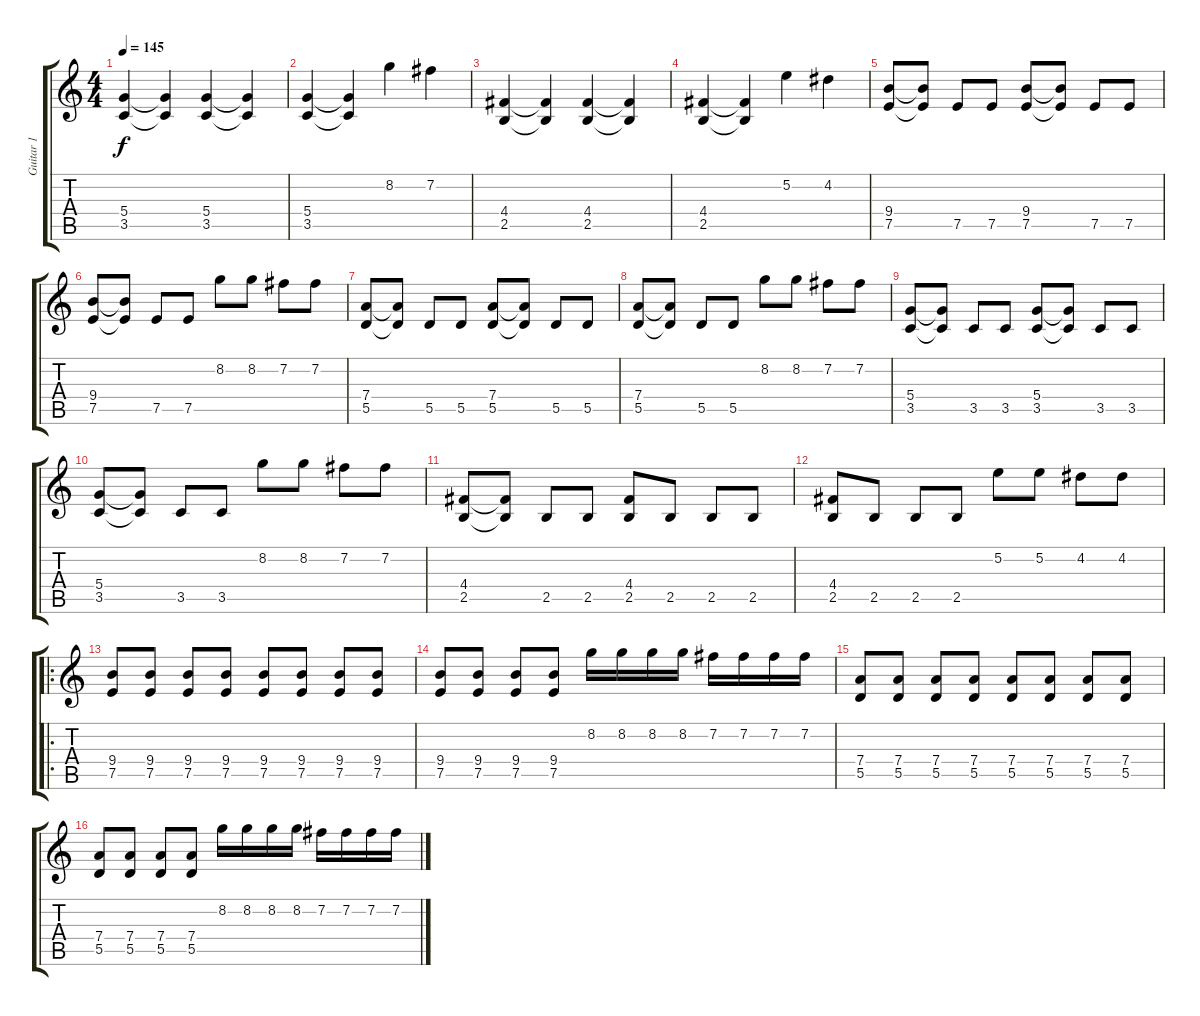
\track ("Guitar 1" "Guitar 1") {instrument distortionguitar}
\staff {score tabs}
\tuning (E4 B3 G3 D3 A2 D2) {hide}
\ts (4 4)
\tempo 145
\clef g2
\ks c
(5.4 3.5).4{dy f} (5.4{t} 3.5{t}).4 (5.4 3.5).4 (5.4{t} 3.5{t}).4 |
(5.4 3.5).4 (5.4{t} 3.5{t}).4 8.2.4 7.2.4 |
(4.4 2.5).4 (4.4{t} 2.5{t}).4 (4.4 2.5).4 (4.4{t} 2.5{t}).4 |
(4.4 2.5).4 (4.4{t} 2.5{t}).4 5.2.4 4.2.4 |
(9.4 7.5).8 (9.4{t} 7.5{t}).8 7.5.8 7.5.8 (9.4 7.5).8 (9.4{t} 7.5{t}).8 7.5.8 7.5.8 |
(9.4 7.5).8 (9.4{t} 7.5{t}).8 7.5.8 7.5.8 8.2.8 8.2.8 7.2.8 7.2.8 |
(7.4 5.5).8 (7.4{t} 5.5{t}).8 5.5.8 5.5.8 (7.4 5.5).8 (7.4{t} 5.5{t}).8 5.5.8 5.5.8 |
(7.4 5.5).8 (7.4{t} 5.5{t}).8 5.5.8 5.5.8 8.2.8 8.2.8 7.2.8 7.2.8 |
(5.4 3.5).8 (5.4{t} 3.5{t}).8 3.5.8 3.5.8 (5.4 3.5).8 (5.4{t} 3.5{t}).8 3.5.8 3.5.8 |
(5.4 3.5).8 (5.4{t} 3.5{t}).8 3.5.8 3.5.8 8.2.8 8.2.8 7.2.8 7.2.8 |
(4.4 2.5).8 (4.4{t} 2.5{t}).8 2.5.8 2.5.8 (4.4 2.5).8 2.5.8 2.5.8 2.5.8 |
(4.4 2.5).8 2.5.8 2.5.8 2.5.8 5.2.8 5.2.8 4.2.8 4.2.8 |
\ro
(9.4 7.5).8 (9.4 7.5).8 (9.4 7.5).8 (9.4 7.5).8 (9.4 7.5).8 (9.4 7.5).8 (9.4 7.5).8 (9.4 7.5).8 |
(9.4 7.5).8 (9.4 7.5).8 (9.4 7.5).8 (9.4 7.5).8 8.2.16 8.2.16 8.2.16 8.2.16 7.2.16 7.2.16 7.2.16 7.2.16 |
(7.4 5.5).8 (7.4 5.5).8 (7.4 5.5).8 (7.4 5.5).8 (7.4 5.5).8 (7.4 5.5).8 (7.4 5.5).8 (7.4 5.5).8 |
(7.4 5.5).8 (7.4 5.5).8 (7.4 5.5).8 (7.4 5.5).8 8.2.16 8.2.16 8.2.16 8.2.16 7.2.16 7.2.16 7.2.16 7.2.16
